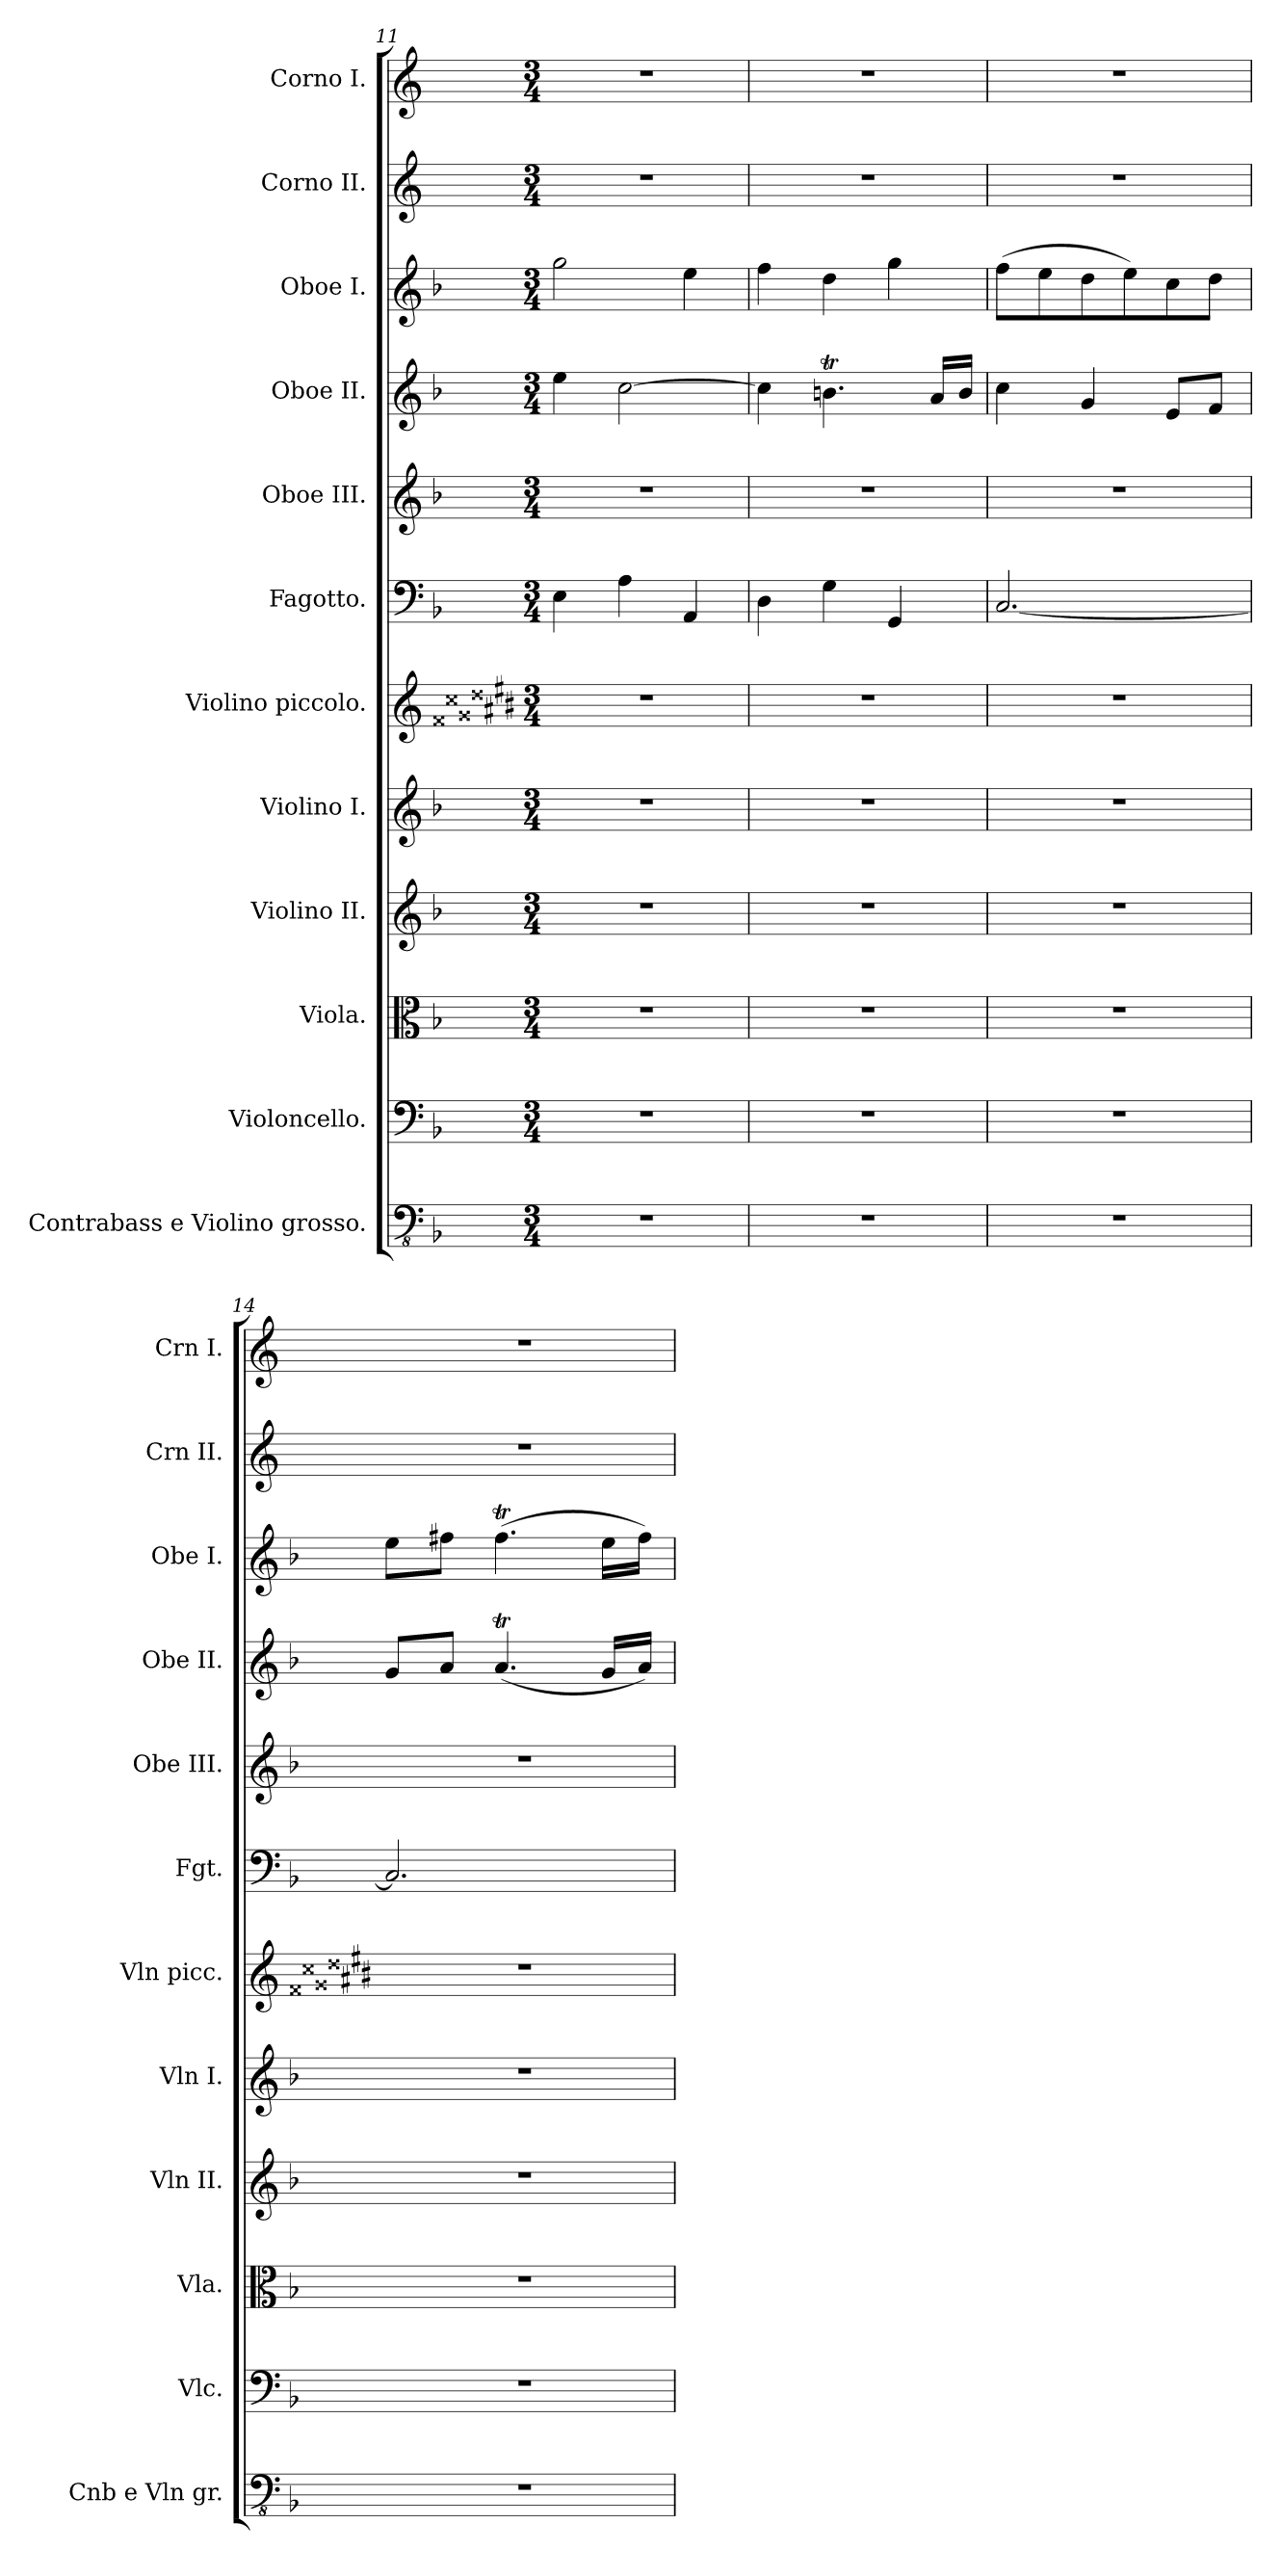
**kern	**kern	**kern	**kern	**kern	**kern	**kern	**kern	**kern	**kern	**kern	**kern
*part12	*part11	*part10	*part9	*part8	*part7	*part6	*part5	*part4	*part3	*part2	*part1
*staff12	*staff11	*staff10	*staff9	*staff8	*staff7	*staff6	*staff5	*staff4	*staff3	*staff2	*staff1
*I"Contrabass e Violino grosso.	*I"Violoncello.	*I"Viola.	*I"Violino II.	*I"Violino I.	*I"Violino piccolo.	*I"Fagotto.	*I"Oboe III.	*I"Oboe II.	*I"Oboe I.	*I"Corno II.	*I"Corno I.
*I'Cnb e Vln gr.	*I'Vlc.	*I'Vla.	*I'Vln II.	*I'Vln I.	*I'Vln picc.	*I'Fgt.	*I'Obe III.	*I'Obe II.	*I'Obe I.	*I'Crn II.	*I'Crn I.
*clefFv4	*clefF4	*clefC3	*clefG2	*clefG2	*clefG2	*clefF4	*clefG2	*clefG2	*clefG2	*clefG2	*clefG2
*ITrd7c12	*	*	*	*	*ITrd-1c-3	*	*	*	*	*ITrd4c7	*ITrd4c7
*k[b-]	*k[b-]	*k[b-]	*k[b-]	*k[b-]	*k[f##c##g##d##a#e#b#]	*k[b-]	*k[b-]	*k[b-]	*k[b-]	*k[b-]	*k[b-]
*M3/4	*M3/4	*M3/4	*M3/4	*M3/4	*M3/4	*M3/4	*M3/4	*M3/4	*M3/4	*M3/4	*M3/4
=11	=11	=11	=11	=11	=11	=11	=11	=11	=11	=11	=11
2.r	2.r	2.r	2.r	2.r	2.r	4E\	2.r	4ee\	2gg\	2.r	2.r
.	.	.	.	.	.	4A\	.	[2cc\	.	.	.
.	.	.	.	.	.	4AA/	.	.	4ee\	.	.
=12	=12	=12	=12	=12	=12	=12	=12	=12	=12	=12	=12
2.r	2.r	2.r	2.r	2.r	2.r	4D\	2.r	4cc\]	4ff\	2.r	2.r
.	.	.	.	.	.	4G\	.	4.bnt\	4dd\	.	.
.	.	.	.	.	.	4GG/	.	.	4gg\	.	.
.	.	.	.	.	.	.	.	16a/LL	.	.	.
.	.	.	.	.	.	.	.	16b/JJ	.	.	.
=13	=13	=13	=13	=13	=13	=13	=13	=13	=13	=13	=13
2.r	2.r	2.r	2.r	2.r	2.r	[2.C/	2.r	4cc\	(>8ff\L	2.r	2.r
.	.	.	.	.	.	.	.	.	8ee\	.	.
.	.	.	.	.	.	.	.	4g/	8dd\	.	.
.	.	.	.	.	.	.	.	.	8ee\)	.	.
.	.	.	.	.	.	.	.	8e/L	8cc\	.	.
.	.	.	.	.	.	.	.	8f/J	8dd\J	.	.
=14	=14	=14	=14	=14	=14	=14	=14	=14	=14	=14	=14
2.r	2.r	2.r	2.r	2.r	2.r	2.C/]	2.r	8g/L	8ee\L	2.r	2.r
.	.	.	.	.	.	.	.	8a/J	8ff#X\J	.	.
.	.	.	.	.	.	.	.	(<4.at/	(>4.ff#t\	.	.
.	.	.	.	.	.	.	.	16g/LL	16ee\LL	.	.
.	.	.	.	.	.	.	.	16a/JJ)	16ff#\JJ)	.	.
=	=	=	=	=	=	=	=	=	=	=	=
*-	*-	*-	*-	*-	*-	*-	*-	*-	*-	*-	*-
